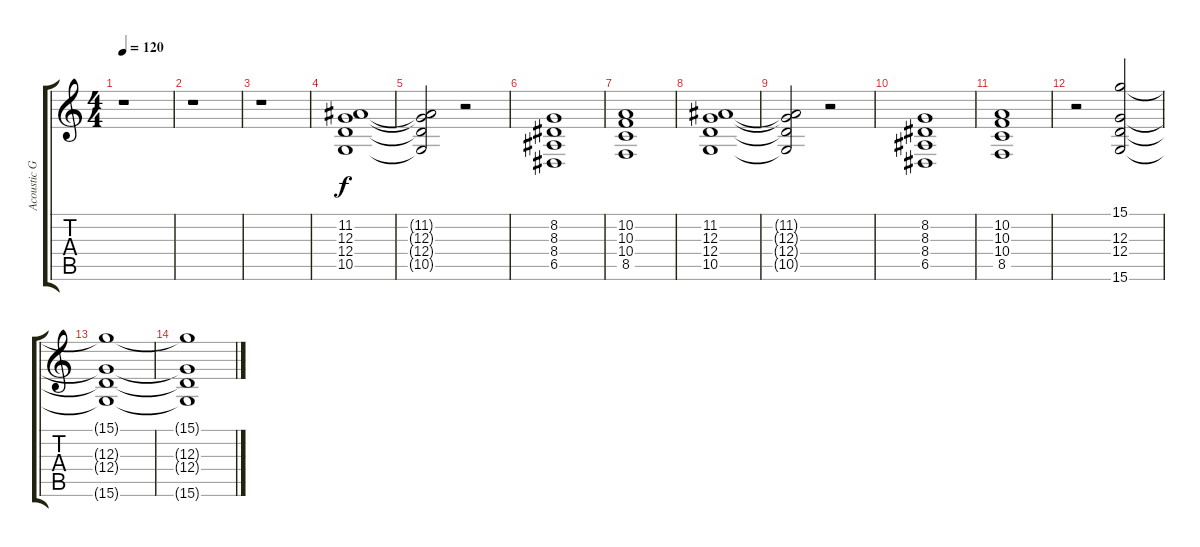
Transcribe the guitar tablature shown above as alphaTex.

\track ("Acoustic Grand Piano" "Acoustic G") {instrument acousticgrandpiano}
\staff {score tabs}
\tuning (E4 B3 G3 D3 A2 E2) {hide}
\ts (4 4)
\tempo 120
\clef g2
\ks c
r.1{dy f} |
r.1 |
r.1 |
(11.2 12.3 12.4 10.5).1 |
(11.2{t} 12.3{t} 12.4{t} 10.5{t}).2 r.2 |
(8.2 8.3 8.4 6.5).1 |
(10.2 10.3 10.4 8.5).1 |
(11.2 12.3 12.4 10.5).1 |
(11.2{t} 12.3{t} 12.4{t} 10.5{t}).2 r.2 |
(8.2 8.3 8.4 6.5).1 |
(10.2 10.3 10.4 8.5).1 |
r.2 (15.1 12.3 12.4 15.6).2 |
(15.1{t} 12.3{t} 12.4{t} 15.6{t}).1 |
(15.1{t} 12.3{t} 12.4{t} 15.6{t}).1
